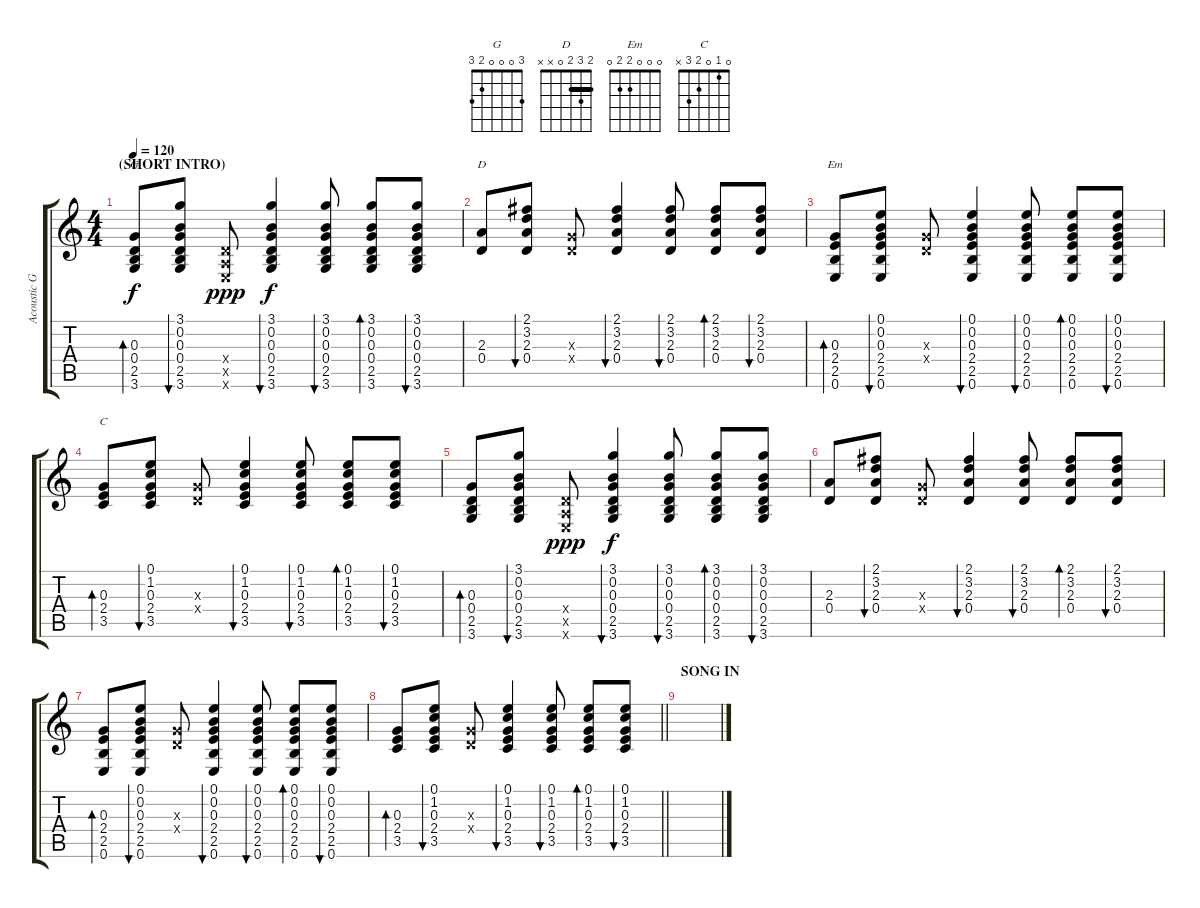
\track ("Acoustic Guitar (L R)" "Acoustic G") {instrument acousticguitarsteel}
\staff {score tabs}
\tuning (E4 B3 G3 D3 A2 E2) {hide}
\chord ("G" 3 0 0 0 2 3)
\chord ("D" 2 3 2 0 x x) {barre 2}
\chord ("Em" 0 0 0 2 2 0)
\chord ("C" 0 1 0 2 3 x)
\ts (4 4)
\section ("" "(SHORT INTRO)")
\tempo 120
\clef g2
\ks c
(0.3 0.4 2.5 3.6).8{bd 60 ch "G" dy f} (3.1 0.2 0.3 0.4 2.5 3.6).8{bu 30} (0.4{x} 0.5{x} 0.6{x}).8{dy ppp} (3.1 0.2 0.3 0.4 2.5 3.6).4{bu 30 dy f} (3.1 0.2 0.3 0.4 2.5 3.6).8{bu 30} (3.1 0.2 0.3 0.4 2.5 3.6).8{bd 30} (3.1 0.2 0.3 0.4 2.5 3.6).8{bu 30} |
(2.3 0.4).8{ch "D"} (2.1 3.2 2.3 0.4).8{bu 60} (0.3{x} 0.4{x}).8 (2.1 3.2 2.3 0.4).4{bu 60} (2.1 3.2 2.3 0.4).8{bu 30} (2.1 3.2 2.3 0.4).8{bd 30} (2.1 3.2 2.3 0.4).8{bu 30} |
(0.3 2.4 2.5 0.6).8{bd 30 ch "Em"} (0.1 0.2 0.3 2.4 2.5 0.6).8{bu 60} (0.3{x} 0.4{x}).8 (0.1 0.2 0.3 2.4 2.5 0.6).4{bu 60} (0.1 0.2 0.3 2.4 2.5 0.6).8{bu 30} (0.1 0.2 0.3 2.4 2.5 0.6).8{bd 30} (0.1 0.2 0.3 2.4 2.5 0.6).8{bu 30} |
(0.3 2.4 3.5).8{bd 60 ch "C"} (0.1 1.2 0.3 2.4 3.5).8{bu 60} (0.3{x} 0.4{x}).8 (0.1 1.2 0.3 2.4 3.5).4{bu 60} (0.1 1.2 0.3 2.4 3.5).8{bu 30} (0.1 1.2 0.3 2.4 3.5).8{bd 30} (0.1 1.2 0.3 2.4 3.5).8{bu 30} |
(0.3 0.4 2.5 3.6).8{bd 60} (3.1 0.2 0.3 0.4 2.5 3.6).8{bu 30} (0.4{x} 0.5{x} 0.6{x}).8{dy ppp} (3.1 0.2 0.3 0.4 2.5 3.6).4{bu 30 dy f} (3.1 0.2 0.3 0.4 2.5 3.6).8{bu 30} (3.1 0.2 0.3 0.4 2.5 3.6).8{bd 30} (3.1 0.2 0.3 0.4 2.5 3.6).8{bu 30} |
(2.3 0.4).8 (2.1 3.2 2.3 0.4).8{bu 60} (0.3{x} 0.4{x}).8 (2.1 3.2 2.3 0.4).4{bu 60} (2.1 3.2 2.3 0.4).8{bu 30} (2.1 3.2 2.3 0.4).8{bd 30} (2.1 3.2 2.3 0.4).8{bu 30} |
(0.3 2.4 2.5 0.6).8{bd 30} (0.1 0.2 0.3 2.4 2.5 0.6).8{bu 60} (0.3{x} 0.4{x}).8 (0.1 0.2 0.3 2.4 2.5 0.6).4{bu 60} (0.1 0.2 0.3 2.4 2.5 0.6).8{bu 30} (0.1 0.2 0.3 2.4 2.5 0.6).8{bd 30} (0.1 0.2 0.3 2.4 2.5 0.6).8{bu 30} |
\barLineRight lightlight
(0.3 2.4 3.5).8{bd 60} (0.1 1.2 0.3 2.4 3.5).8{bu 60} (0.3{x} 0.4{x}).8 (0.1 1.2 0.3 2.4 3.5).4{bu 60} (0.1 1.2 0.3 2.4 3.5).8{bu 30} (0.1 1.2 0.3 2.4 3.5).8{bd 30} (0.1 1.2 0.3 2.4 3.5).8{bu 30} |
\section ("" "SONG IN")
